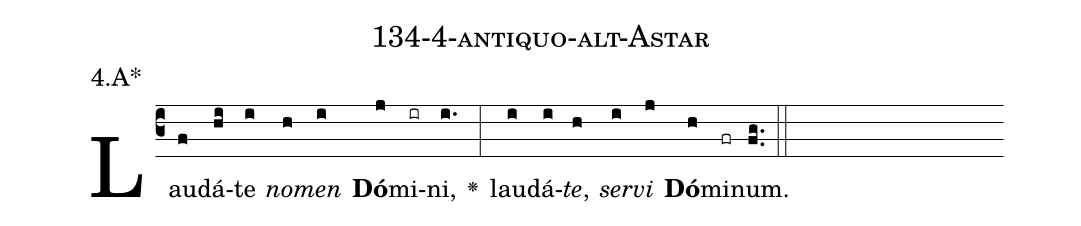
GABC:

name: 134-4-antiquo-alt-Astar;
annotation: 4.A*;
%%
(c3)Lau(f)dá(hi)te(i) <i>no</i>(h)<i>men</i>(i) <b>Dó</b>(j)mi(ir)ni,(i.) <v>\greheightstar</v>(:) lau(i)dá(i)<i>te</i>,(h) <i>ser</i>(i)<i>vi</i>(j) <b>Dó</b>(h)mi(fr)num.(fg..) (::)


%E(i) u(h) o(i) u(j) a(h) e.(fg..) (::)
